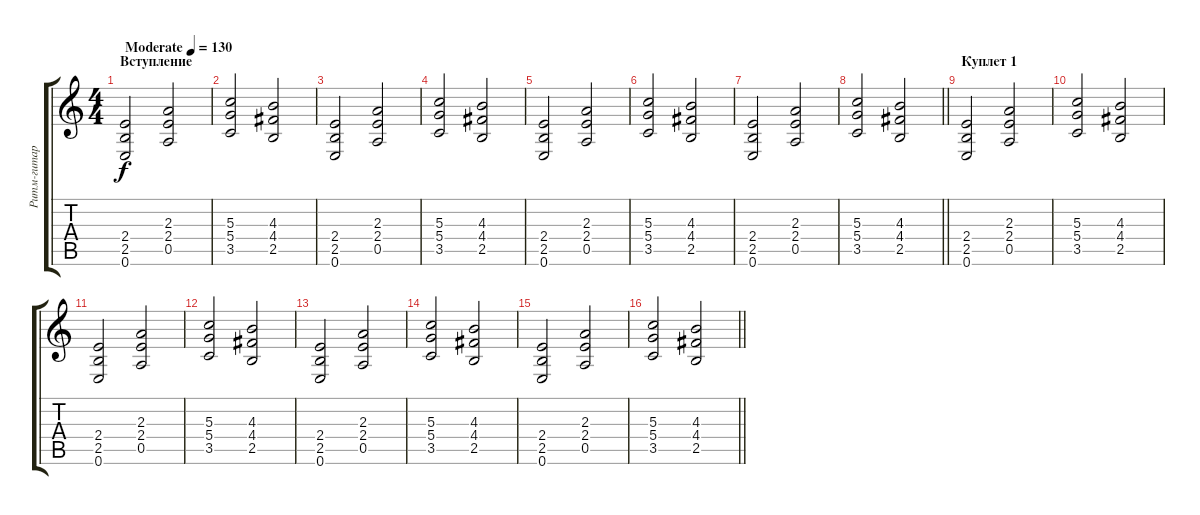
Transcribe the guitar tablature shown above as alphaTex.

\track ("Ритм-гитара 1" "Ритм-гитар") {instrument overdrivenguitar}
\staff {score tabs}
\tuning (E4 B3 G3 D3 A2 E2) {hide}
\ts (4 4)
\section ("" "Вступление")
\tempo (130 "Moderate")
\clef g2
\ks c
(2.4 2.5 0.6).2{dy f instrument overdrivenguitar} (2.3 2.4 0.5).2 |
(5.3 5.4 3.5).2 (4.3 4.4 2.5).2 |
(2.4 2.5 0.6).2 (2.3 2.4 0.5).2 |
(5.3 5.4 3.5).2 (4.3 4.4 2.5).2 |
(2.4 2.5 0.6).2 (2.3 2.4 0.5).2 |
(5.3 5.4 3.5).2 (4.3 4.4 2.5).2 |
(2.4 2.5 0.6).2 (2.3 2.4 0.5).2 |
\barLineRight lightlight
(5.3 5.4 3.5).2 (4.3 4.4 2.5).2 |
\section ("" "Куплет 1")
(2.4 2.5 0.6).2 (2.3 2.4 0.5).2 |
(5.3 5.4 3.5).2 (4.3 4.4 2.5).2 |
(2.4 2.5 0.6).2 (2.3 2.4 0.5).2 |
(5.3 5.4 3.5).2 (4.3 4.4 2.5).2 |
(2.4 2.5 0.6).2 (2.3 2.4 0.5).2 |
(5.3 5.4 3.5).2 (4.3 4.4 2.5).2 |
(2.4 2.5 0.6).2 (2.3 2.4 0.5).2 |
\barLineRight lightlight
(5.3 5.4 3.5).2 (4.3 4.4 2.5).2
